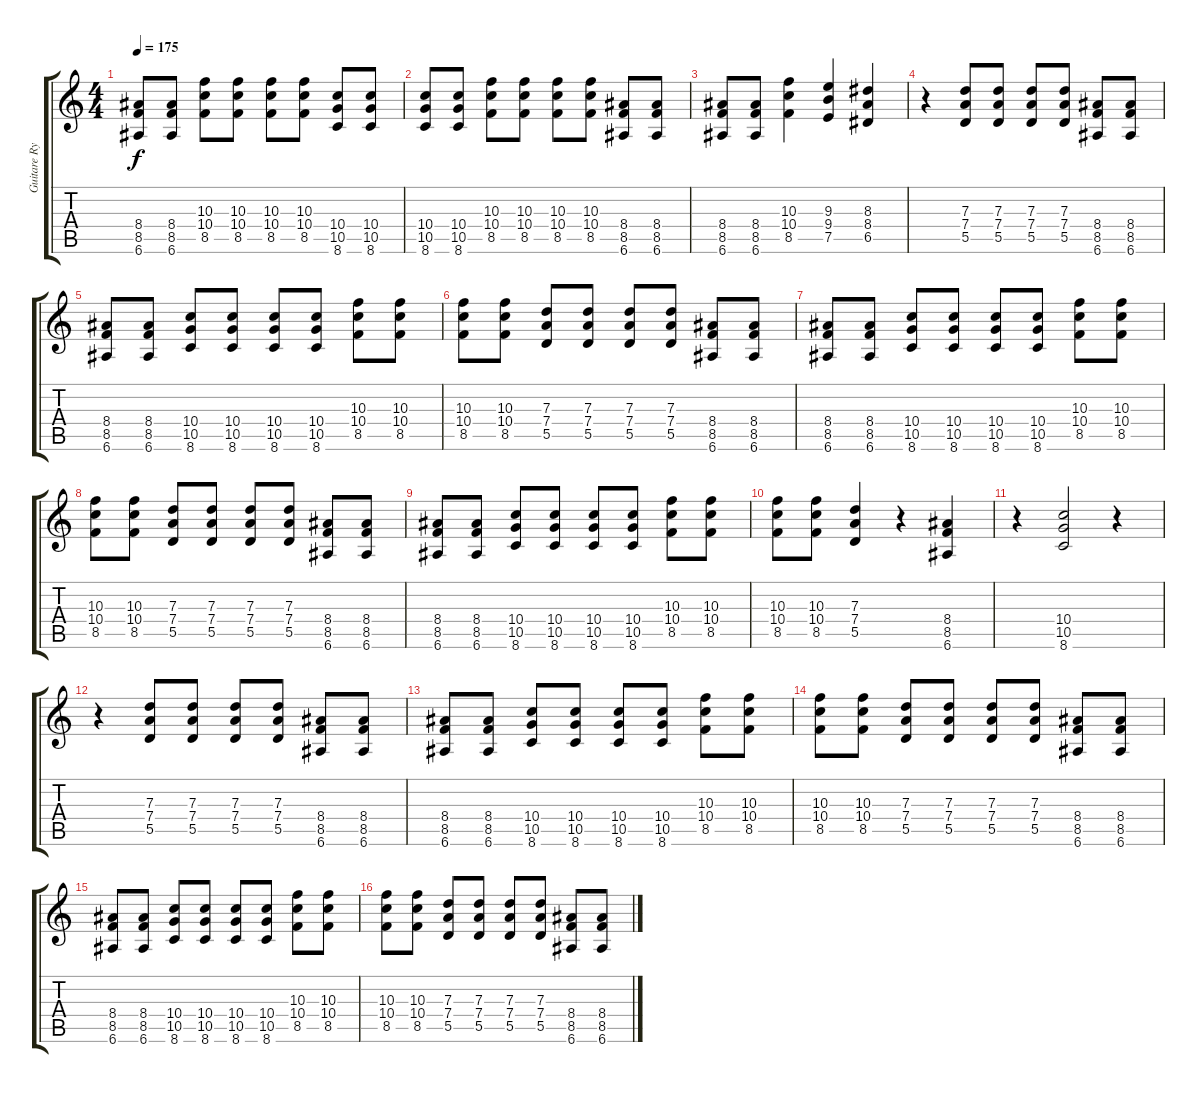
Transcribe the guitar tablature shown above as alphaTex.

\track ("Guitare Rythmique" "Guitare Ry") {instrument acousticguitarsteel}
\staff {score tabs}
\tuning (E4 B3 G3 D3 A2 E2) {hide}
\ts (4 4)
\tempo 175
\clef g2
\ks c
(8.4 8.5 6.6).8{dy f} (8.4 8.5 6.6).8 (10.3 10.4 8.5).8 (10.3 10.4 8.5).8 (10.3 10.4 8.5).8 (10.3 10.4 8.5).8 (10.4 10.5 8.6).8 (10.4 10.5 8.6).8 |
(10.4 10.5 8.6).8 (10.4 10.5 8.6).8 (10.3 10.4 8.5).8 (10.3 10.4 8.5).8 (10.3 10.4 8.5).8 (10.3 10.4 8.5).8 (8.4 8.5 6.6).8 (8.4 8.5 6.6).8 |
(8.4 8.5 6.6).8 (8.4 8.5 6.6).8 (10.3 10.4 8.5).4 (9.3 9.4 7.5).4 (8.3 8.4 6.5).4 |
r.4 (7.3 7.4 5.5).8 (7.3 7.4 5.5).8 (7.3 7.4 5.5).8 (7.3 7.4 5.5).8 (8.4 8.5 6.6).8 (8.4 8.5 6.6).8 |
(8.4 8.5 6.6).8 (8.4 8.5 6.6).8 (10.4 10.5 8.6).8 (10.4 10.5 8.6).8 (10.4 10.5 8.6).8 (10.4 10.5 8.6).8 (10.3 10.4 8.5).8 (10.3 10.4 8.5).8 |
(10.3 10.4 8.5).8 (10.3 10.4 8.5).8 (7.3 7.4 5.5).8 (7.3 7.4 5.5).8 (7.3 7.4 5.5).8 (7.3 7.4 5.5).8 (8.4 8.5 6.6).8 (8.4 8.5 6.6).8 |
(8.4 8.5 6.6).8 (8.4 8.5 6.6).8 (10.4 10.5 8.6).8 (10.4 10.5 8.6).8 (10.4 10.5 8.6).8 (10.4 10.5 8.6).8 (10.3 10.4 8.5).8 (10.3 10.4 8.5).8 |
(10.3 10.4 8.5).8 (10.3 10.4 8.5).8 (7.3 7.4 5.5).8 (7.3 7.4 5.5).8 (7.3 7.4 5.5).8 (7.3 7.4 5.5).8 (8.4 8.5 6.6).8 (8.4 8.5 6.6).8 |
(8.4 8.5 6.6).8 (8.4 8.5 6.6).8 (10.4 10.5 8.6).8 (10.4 10.5 8.6).8 (10.4 10.5 8.6).8 (10.4 10.5 8.6).8 (10.3 10.4 8.5).8 (10.3 10.4 8.5).8 |
(10.3 10.4 8.5).8 (10.3 10.4 8.5).8 (7.3 7.4 5.5).4 r.4 (8.4 8.5 6.6).4 |
r.4 (10.4 10.5 8.6).2 r.4 |
r.4 (7.3 7.4 5.5).8 (7.3 7.4 5.5).8 (7.3 7.4 5.5).8 (7.3 7.4 5.5).8 (8.4 8.5 6.6).8 (8.4 8.5 6.6).8 |
(8.4 8.5 6.6).8 (8.4 8.5 6.6).8 (10.4 10.5 8.6).8 (10.4 10.5 8.6).8 (10.4 10.5 8.6).8 (10.4 10.5 8.6).8 (10.3 10.4 8.5).8 (10.3 10.4 8.5).8 |
(10.3 10.4 8.5).8 (10.3 10.4 8.5).8 (7.3 7.4 5.5).8 (7.3 7.4 5.5).8 (7.3 7.4 5.5).8 (7.3 7.4 5.5).8 (8.4 8.5 6.6).8 (8.4 8.5 6.6).8 |
(8.4 8.5 6.6).8 (8.4 8.5 6.6).8 (10.4 10.5 8.6).8 (10.4 10.5 8.6).8 (10.4 10.5 8.6).8 (10.4 10.5 8.6).8 (10.3 10.4 8.5).8 (10.3 10.4 8.5).8 |
(10.3 10.4 8.5).8 (10.3 10.4 8.5).8 (7.3 7.4 5.5).8 (7.3 7.4 5.5).8 (7.3 7.4 5.5).8 (7.3 7.4 5.5).8 (8.4 8.5 6.6).8 (8.4 8.5 6.6).8
